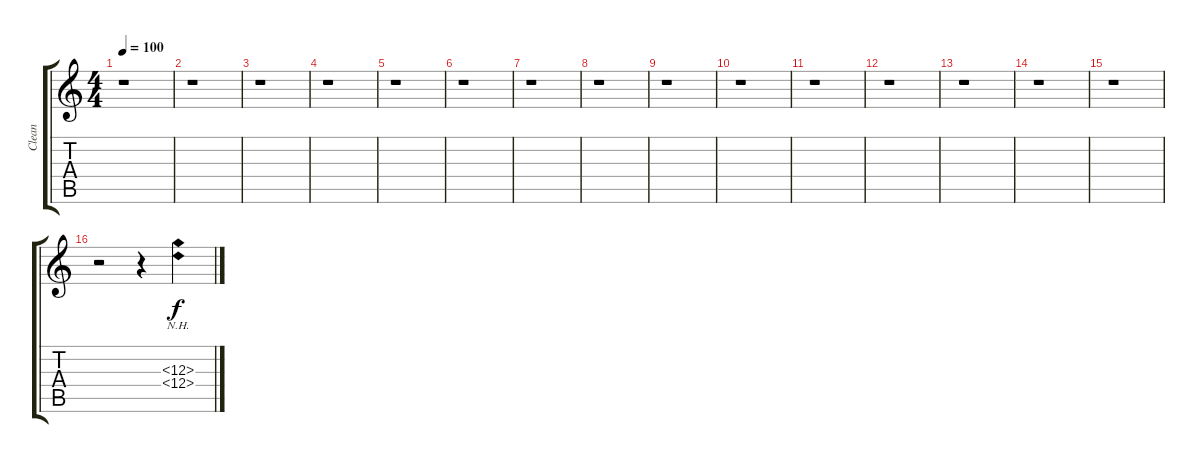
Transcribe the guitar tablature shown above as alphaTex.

\track ("Clean" "Clean") {instrument electricguitarclean}
\staff {score tabs}
\tuning (E4 B3 G3 D3 A2 E2) {hide}
\ts (4 4)
\tempo 100
\clef g2
\ks c
r.1{dy f instrument electricguitarclean} |
r.1 |
r.1 |
r.1 |
r.1 |
r.1 |
r.1 |
r.1 |
r.1 |
r.1 |
r.1 |
r.1 |
r.1 |
r.1 |
r.1 |
r.2 r.4 (12.3{nh} 12.4{nh}).4
